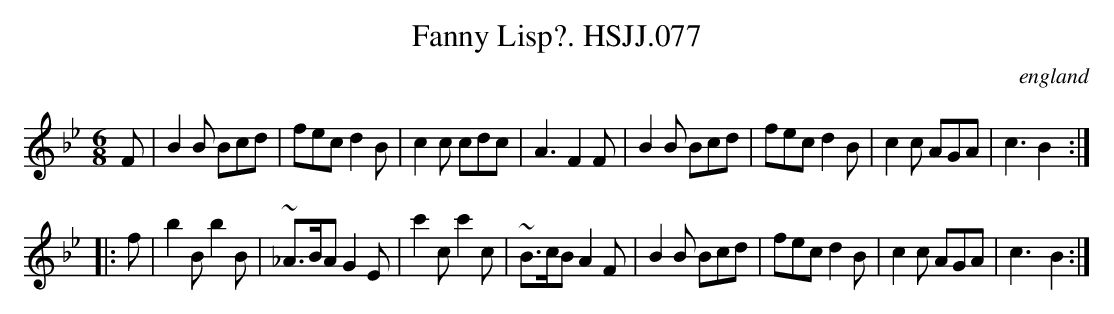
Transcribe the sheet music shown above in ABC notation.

X:1
T:Fanny Lisp?. HSJJ.077
O:england
M:6/8
L:1/8
K:Bb
F|B2B Bcd|fecd2B|c2c cdc|A3F2F|B2B Bcd|fecd2B|c2c AGA|c3B2:|
|:f|b2Bb2B|~_A>BAG2E|c'2cc'2c|~B>cBA2F|B2B Bcd|fecd2B|c2c AGA|c3-B2:|]
